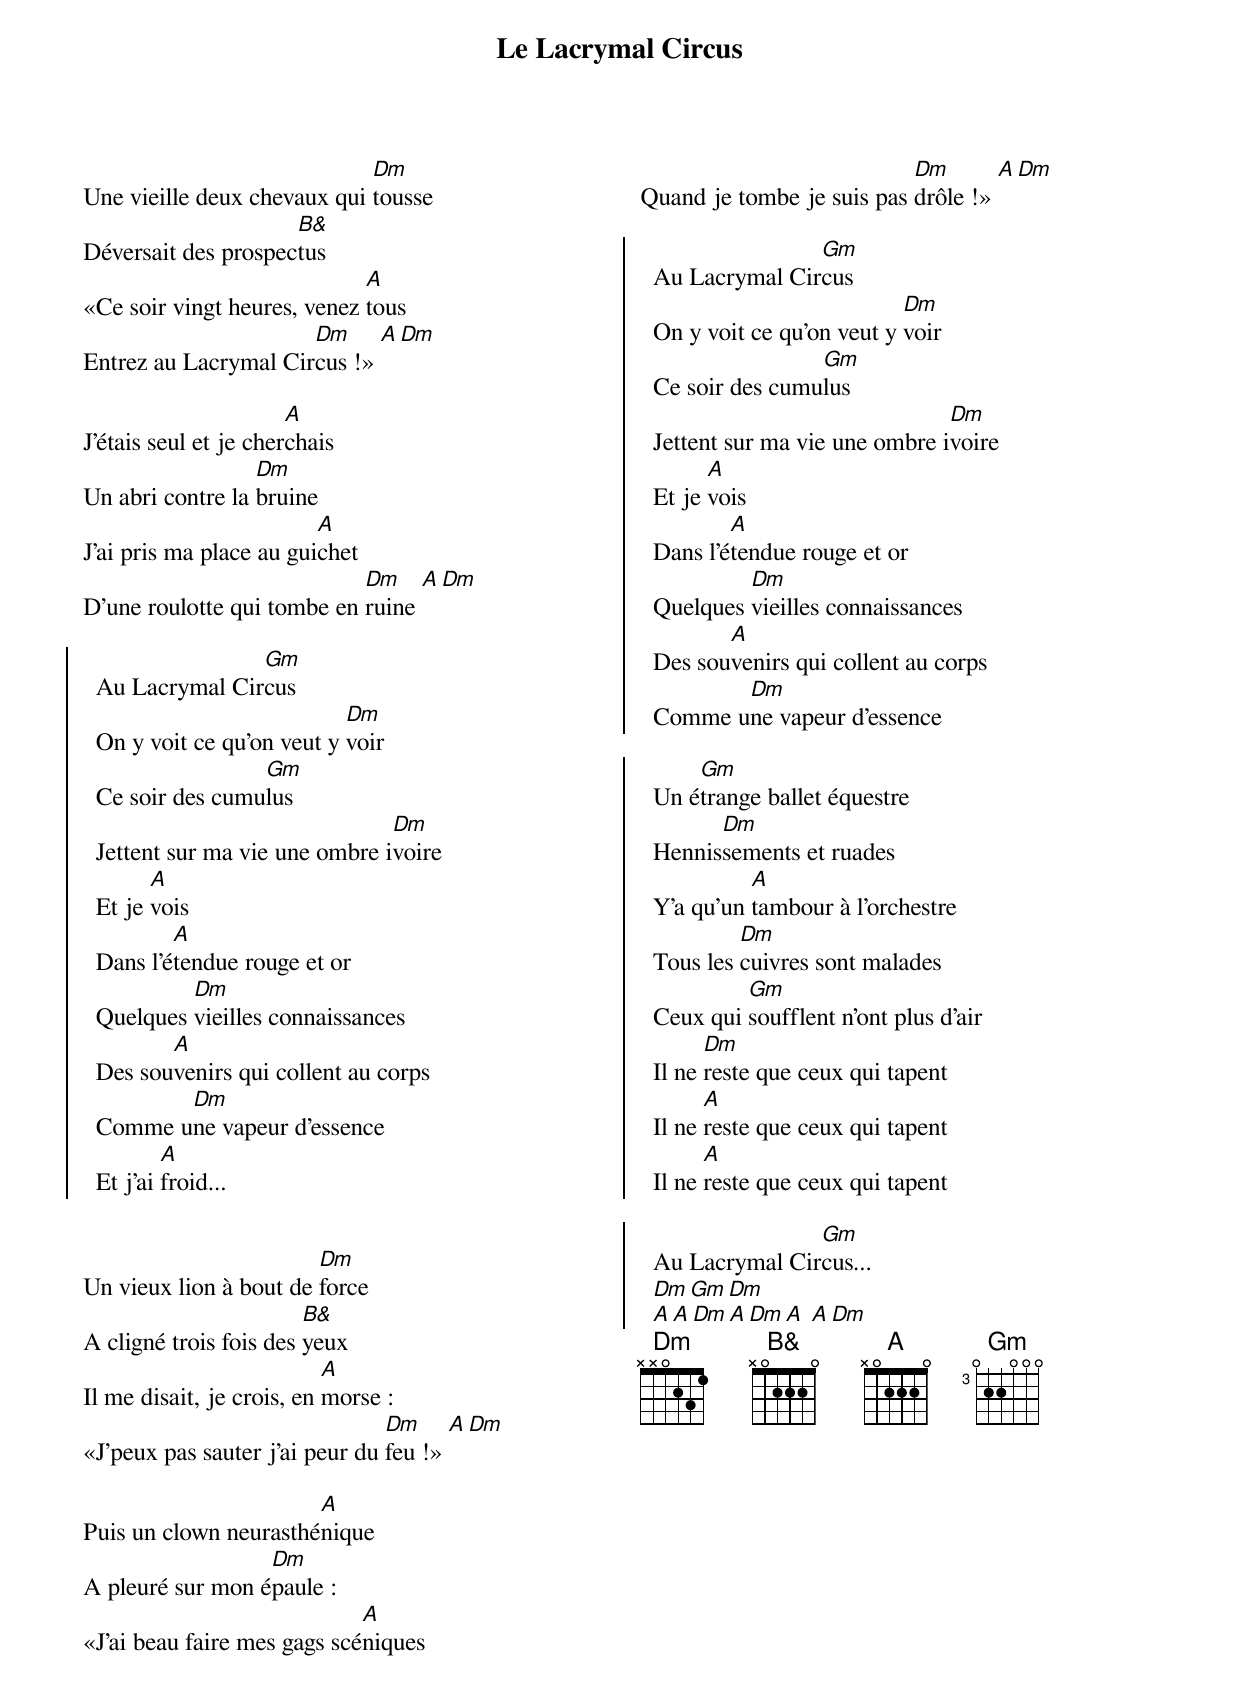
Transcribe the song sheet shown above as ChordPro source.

{title: Le Lacrymal Circus}
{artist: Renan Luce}
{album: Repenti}
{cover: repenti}
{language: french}
{columns: 2}
{define: Dm frets X X 0 2 3 1}
{define: B& base-fret 1 frets X 0 2 2 2 0}
{define: A frets X 0 2 2 2 0}
{define: Gm base-fret 3 frets 0 2 2 0 0 0}
{define: Dm frets 2 2 1 0}
{define: B& base-fret 1 frets 2 1 0 0}
{define: A frets 2 1 0 0}
{define: Gm frets 0 2 3 1}

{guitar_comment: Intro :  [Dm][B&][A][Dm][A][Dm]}


Une vieille deux chevaux qui [Dm]tousse
Déversait des prospec[B&]tus
«Ce soir vingt heures, venez [A]tous
Entrez au Lacrymal Cir[Dm]cus !» [A][Dm]

J'étais seul et je cher[A]chais
Un abri contre la [Dm]bruine
J'ai pris ma place au gui[A]chet
D'une roulotte qui tombe en [Dm]ruine [A][Dm]

{start_of_chorus}
  Au Lacrymal Cir[Gm]cus
  On y voit ce qu'on veut y [Dm]voir
  Ce soir des cumu[Gm]lus
  Jettent sur ma vie une ombre i[Dm]voire
  Et je [A]vois
  Dans l'é[A]tendue rouge et or
  Quelques [Dm]vieilles connaissances
  Des sou[A]venirs qui collent au corps
  Comme u[Dm]ne vapeur d'essence
  Et j'ai [A]froid...
{end_of_chorus}


Un vieux lion à bout de [Dm]force
A cligné trois fois des [B&]yeux
Il me disait, je crois, en [A]morse :
«J'peux pas sauter j'ai peur du [Dm]feu !» [A][Dm]

Puis un clown neurasthé[A]nique
A pleuré sur mon é[Dm]paule :
«J'ai beau faire mes gags scé[A]niques
Quand je tombe je suis pas [Dm]drôle !» [A][Dm]

{start_of_chorus}
  Au Lacrymal Cir[Gm]cus
  On y voit ce qu'on veut y [Dm]voir
  Ce soir des cumu[Gm]lus
  Jettent sur ma vie une ombre i[Dm]voire
  Et je [A]vois
  Dans l'é[A]tendue rouge et or
  Quelques [Dm]vieilles connaissances
  Des sou[A]venirs qui collent au corps
  Comme u[Dm]ne vapeur d'essence
{end_of_chorus}

{start_of_chorus}
  Un é[Gm]trange ballet équestre
  Hennis[Dm]sements et ruades
  Y'a qu'un [A]tambour à l'orchestre
  Tous les [Dm]cuivres sont malades
  Ceux qui [Gm]soufflent n'ont plus d'air
  Il ne [Dm]reste que ceux qui tapent
  Il ne [A]reste que ceux qui tapent
  Il ne [A]reste que ceux qui tapent
{end_of_chorus}

{start_of_chorus}
  Au Lacrymal Cir[Gm]cus...
  [Dm][Gm][Dm]
  [A][A][Dm][A][Dm][A] [A][Dm]
{end_of_chorus}
